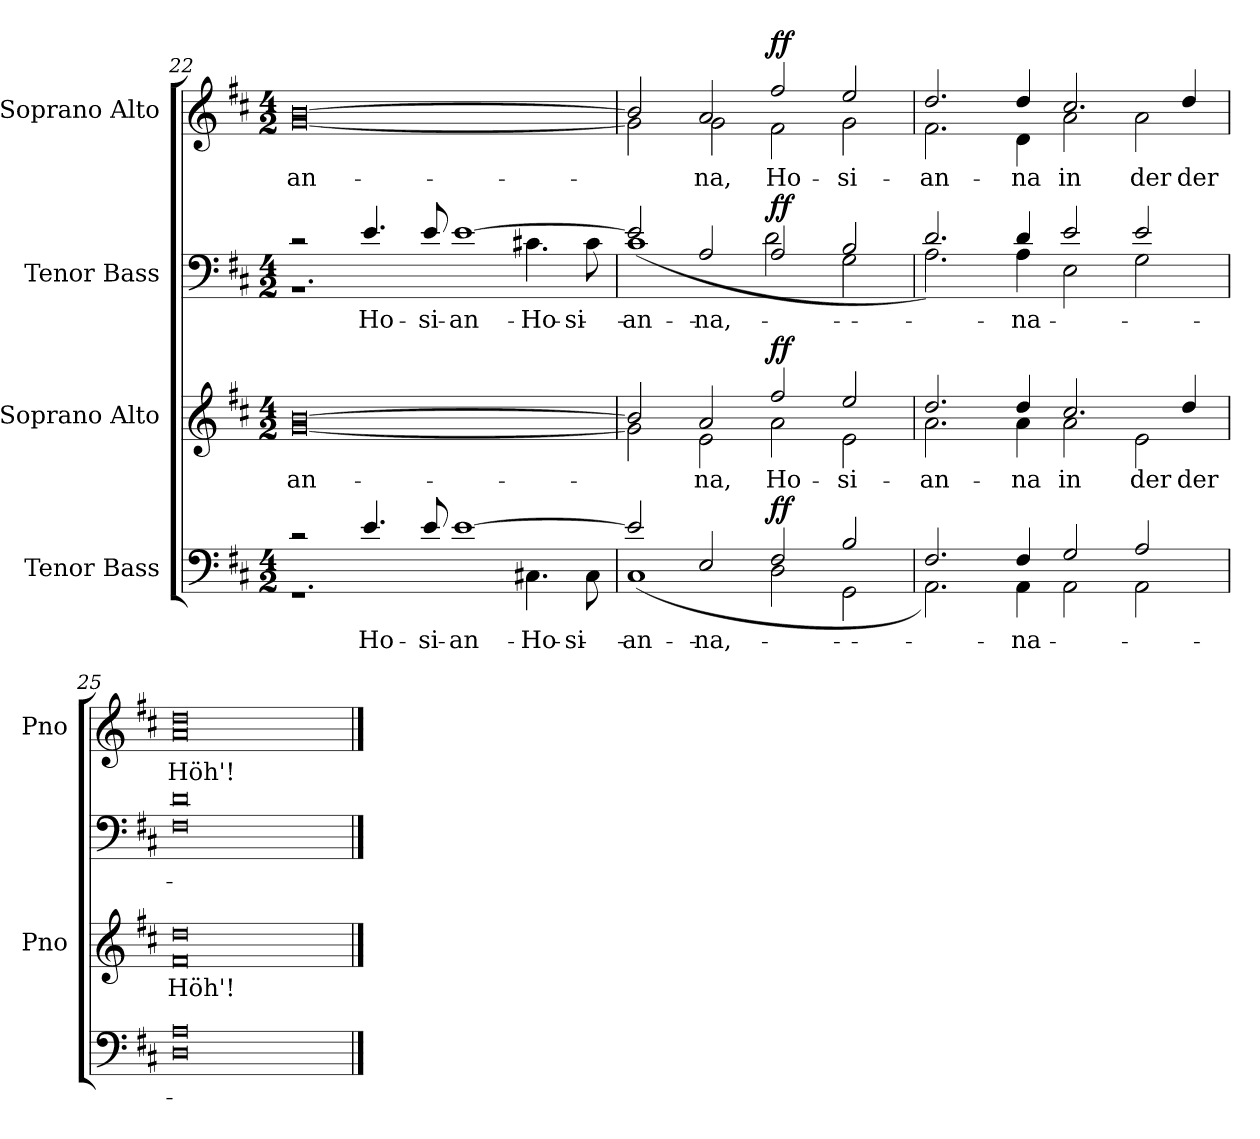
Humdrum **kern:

**kern	**text	**dynam	**kern	**text	**dynam	**kern	**text	**dynam	**kern	**text	**dynam
*part4	*part4	*part4	*part3	*part3	*part3	*part2	*part2	*part2	*part1	*part1	*part1
*staff4	*staff4	*staff4	*staff3	*staff3	*staff3	*staff2	*staff2	*staff2	*staff1	*staff1	*staff1
*I"Tenor Bass	*	*	*I"Soprano Alto	*	*	*I"Tenor Bass	*	*	*I"Soprano Alto	*	*
*	*	*	*I'Pno	*	*	*	*	*	*I'Pno	*	*
*clefF4	*	*	*clefG2	*	*	*clefF4	*	*	*clefG2	*	*
*k[f#c#]	*	*	*k[f#c#]	*	*	*k[f#c#]	*	*	*k[f#c#]	*	*
*D:	*	*	*D:	*	*	*D:	*	*	*D:	*	*
*M4/2	*	*	*M4/2	*	*	*M4/2	*	*	*M4/2	*	*
=22	=22	=22	=22	=22	=22	=22	=22	=22	=22	=22	=22
*^	*	*	*^	*	*	*	*	*	*	*	*
!	!	!	!	!	!	!LO:LY:b	!	!	!	!	!	!LO:LY:b	!
*	*	*	*	*	*	*	*	*^	*	*	*^	*	*
2r	1.r	.	.	[0b	[0g	-an-	.	2r	1.r	.	.	[0b	[0g	-an-	.
!	!	!LO:LY:a	!	!	!	!	!	!	!	!LO:LY:a	!	!	!	!	!
4.e/	.	Ho-	.	.	.	.	.	4.e/	.	Ho-	.	.	.	.	.
!	!	!LO:LY:a	!	!	!	!	!	!	!	!LO:LY:a	!	!	!	!	!
8e/	.	-si-	.	.	.	.	.	8e/	.	-si-	.	.	.	.	.
!	!	!LO:LY:a	!	!	!	!	!	!	!	!LO:LY:a	!	!	!	!	!
[1e	.	-an-	.	.	.	.	.	[1e	.	-an-	.	.	.	.	.
!	!	!LO:LY:b	!	!	!	!	!	!	!	!LO:LY:b	!	!	!	!	!
.	4.C#X\	Ho-	.	.	.	.	.	.	4.c#X\	Ho-	.	.	.	.	.
!	!	!LO:LY:b	!	!	!	!	!	!	!	!LO:LY:b	!	!	!	!	!
.	8C#\	-si-	.	.	.	.	.	.	8c#\	-si-	.	.	.	.	.
=23	=23	=23	=23	=23	=23	=23	=23	=23	=23	=23	=23	=23	=23	=23	=23
!	!	!LO:LY:a	!	!	!	!	!	!	!	!	!	!	!	!	!
!	!	!LO:LY:b	!	!	!	!LO:LY:a	!	!	!	!	!	!	!	!	!
!	!	!	!	!	!	!LO:LY:b	!	!	!	!LO:LY:a	!	!	!	!	!
!	!	!	!	!	!	!	!	!	!	!LO:LY:b	!	!	!	!LO:LY:b	!
2e/]	(<1C#	-an-	.	2b/]	2g\]	-­	.	2e/]	(<1c#	-an-	.	2b/]	2g\]	-­	.
!	!	!LO:LY:a	!	!	!	!LO:LY:b	!	!	!	!LO:LY:a	!	!	!	!LO:LY:b	!
2E/	.	na,	.	2a/	2e\	na,	.	2A/	.	na,	.	2a/	2g\	na,	.
!	!	!LO:LY:b	!LO:DY:a	!	!	!LO:LY:b	!LO:DY:a	!	!	!LO:LY:b	!LO:DY:a	!	!	!LO:LY:b	!LO:DY:a
2F#/	2D\	-­-	ff	2ff#/	2a\	Ho-	ff	2A/	2d\	-­-	ff	2ff#/	2f#\	Ho-	ff
!	!	!	!	!	!	!LO:LY:b	!	!	!	!	!	!	!	!LO:LY:b	!
2B/	2GG\	.	.	2ee/	2e\	-si-	.	2B/	2G\	.	.	2ee/	2g\	-si-	.
=24	=24	=24	=24	=24	=24	=24	=24	=24	=24	=24	=24	=24	=24	=24	=24
!	!	!LO:LY:b	!	!	!	!LO:LY:b	!	!	!	!LO:LY:b	!	!	!	!LO:LY:b	!
2.F#/	2.AA\)	-­	.	2.dd/	2.a\	-an-	.	2.d/	2.A\)	-­	.	2.dd/	2.f#\	-an-	.
!	!	!LO:LY:b	!	!	!	!LO:LY:b	!	!	!	!LO:LY:b	!	!	!	!LO:LY:b	!
4F#/	4AA\	na	.	4dd/	4a\	-na	.	4d/	4A\	na	.	4dd/	4d\	-na	.
!	!	!	!	!	!	!LO:LY:a	!	!	!	!	!	!	!	!	!
!	!	!	!	!	!	!LO:LY:b	!	!	!	!	!	!	!	!LO:LY:a	!
!	!	!	!	!	!	!	!	!	!	!	!	!	!	!LO:LY:b	!
2G/	2AA\	.	.	2.cc#/	2a\	in	.	2e/	2E\	.	.	2.cc#/	2a\	in	.
!	!	!	!	!	!	!LO:LY:b	!	!	!	!	!	!	!	!LO:LY:b	!
2A/	2AA\	.	.	.	2e\	der	.	2e/	2G\	.	.	.	2a\	der	.
!	!	!	!	!	!	!LO:LY:a	!	!	!	!	!	!	!	!LO:LY:a	!
.	.	.	.	4dd/	.	der	.	.	.	.	.	4dd/	.	der	.
=25	=25	=25	=25	=25	=25	=25	=25	=25	=25	=25	=25	=25	=25	=25	=25
!	!	!	!	!	!	!LO:LY:b	!	!	!	!	!	!	!	!LO:LY:b	!
0A	0D	.	.	0dd	0f#	Höh'!	.	0d	0F#	.	.	0dd	0a	Höh'!	.
*v	*v	*	*	*	*	*	*	*v	*v	*	*	*v	*v	*	*
*	*	*	*v	*v	*	*	*	*	*	*	*	*
==	==	==	==	==	==	==	==	==	==	==	==
*-	*-	*-	*-	*-	*-	*-	*-	*-	*-	*-	*-
